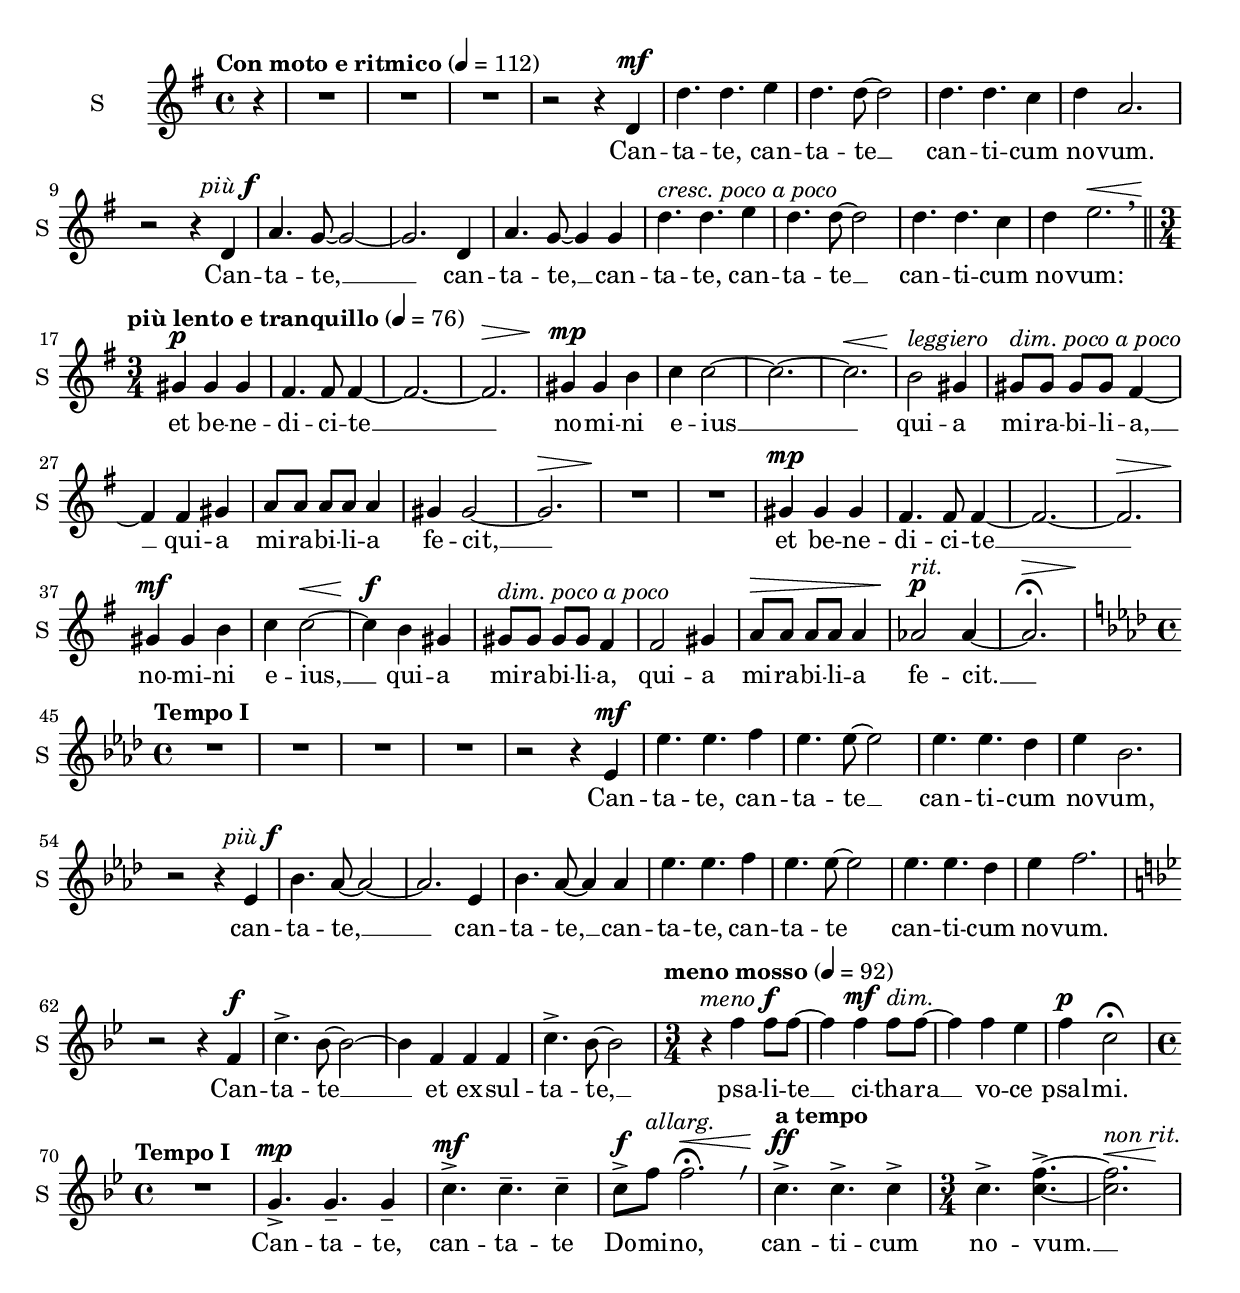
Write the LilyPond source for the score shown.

\version "2.16.1"

\include "./dzielenie-głosów.ily"
\include "./specjalna-dynamika.ily"
\version "2.16.1"

% -*- master: ./pomocnicze/sopran-solo.ly;

% Uwaga! z przyczyn technicznych przed skompilowaniem
% partii trzeba zapisać plik.

% Jeśli ten głos nie dzieli się na dolny i górny,
% wpisz całą partię tutaj a zmiennej "soprangorny"
% po prostu nie używaj.
% Jeśli głos się dzieli, wpisz tutaj DOLNĄ partię
% (łącznie z tym, co jest śpiewane unisono):

soprandolny = \relative f' {
  \key g \major
  \time 4/4
  \tempo "Con moto e ritmico" 4 = 112
  \partial 4
  \set Timing.beamExceptions = #'()
  r4 R1*3
  r2 r4 d4 \mf
  d'4. d4. e4 d4. d8~\melisma d2 \melismaEnd
  d4. d4. c4
  d4 a2.
  r2 r4 d,4\piuf
  a'4. g8~ g2~ g2. d4
  a'4. g8~ g4 g4
  d'4. ^\markup{\italic{cresc. poco a poco} }d4. e4
  d4. d8~ d2
  d4. d4. c4
  d4 e2. \< \breathe
  \break
  \bar "||"
  \tempo "più lento e tranquillo" 4=76
  \time 3/4
  gis,4 \p gis4 gis4
  fis4. fis8 fis4~
  fis2.~
  fis2. \>
  gis4 \mp gis4 \tweak Stem #'length #6 b4
  \tweak Stem #'length #6 c4
  \tweak Stem #'length #6 c2~
  \tweak Stem #'length #6 c2.~
  c2. \<
  b2\! ^\markup{\italic{leggiero} } gis4
  \set Timing.beamExceptions = #'()
  gis8 ^\markup{\italic{dim. poco a poco} } gis8 gis8 gis8 fis4~
  fis4 fis 4 gis4
  a8 a8 a8 a8 a4
  gis4 gis2~ gis2. \>
  R\! R
  gis4 \mp gis4 gis4
  fis4. fis8 fis4~
  fis2.~ fis2. \>
  gis4 \mf gis4 b4
  c4 c2~ \<
  c4 \f b4 gis4
  gis8 ^\markup{\italic{dim. poco a poco} } gis8 gis8 gis8 fis4
  fis2 gis4
  a8 \> a8 a8 a8 a4
  as2 ^\markup{\italic{rit.} } \p as4~
  as2. \fermata \>
  \break
  \key as \major
  \time 4/4
  \once \set Score.tempoHideNote = ##t
  \tempo "Tempo I" 4 = 112
  \set Timing.beamExceptions = #'()
  R1*4\!
  r2 r4 es4 \mf
  es'4. es4. f4
  es4. es8~ es2
  es4. es4. des4
  es4 bes2.
  r2 r4 es,4 \piuf
  bes'4. as8~ as2~
  as2. es4
  bes'4. as8~ as4 as4
  es'4. es4. f4
  es4. es8~ es2
  es4. es4. des4
  es4 f2.
  \key bes \major
  r2 r4 f,4 \f
  c'4. -> bes8~ bes2~
  bes4 f4 f4 f4
  c'4. -> bes8~ bes2
  \time 3/4
  \tempo "meno mosso" 4=92
  r4 f'4 \menof f8 f8~
  f4 f4 \mf f8 ^\markup{\italic{dim.} } f8~
  f4 f4 es4
  f4 \p c2\fermata
  \break
  \time 4/4
  \tempo "Tempo I"
  R1
  g4. ->\mp g4. -- g4 --
  c4.-> \mf c4. -- c4 --
  \override BreathingSign #'text = \markup { \musicglyph #"scripts.rvarcomma" }
  c8 -> \f f8 ^\markup \italic allarg. f2. \fermata \< \breathe
  \tempo "a tempo"
  c4. \ff -> c4. -> c4 ->
  \time 3/4
  c4. -> <c f>4. ~ ->
  << <c f>2.^\markup{\italic{non rit.} } {s4\< s s\!}>>
}


% Jeśli głos się dzieli, tutaj wpisz GÓRNĄ partię
% (łącznie z tym, co jest śpiewane unisono).
% Zapewne będzie Ci wygodnie skopiować wspólne
% fragmenty z tego, co jest już wpisane powyżej.
% Żeby odpowiednio połączyć obie partie, użyj
% \unisono { } , \rownyRytm { } i \podzial { }
% na odpowiednich fragmentach tej partii.

soprangorny = \relative f' {
}


soprantekst = \lyricmode {
  % Tu wpisz libretto. Będzie ono przyczepione do partii
  % dolnego głosu (jeśli jest podział).

  Can -- ta -- te, can -- ta -- te __
  can -- ti -- cum no -- vum.
  Can -- ta -- te, __ can -- ta -- te, __ can -- ta -- te,
  can -- ta -- te __ can -- ti -- cum no -- vum:
  et be -- ne -- di -- ci -- te __
  no -- mi -- ni e -- ius __
  qui -- a mi -- ra -- bi -- li -- a, __
  qui -- a mi -- ra -- bi -- li -- a
  fe -- cit, __
  et be -- ne -- di -- ci -- te __
  no -- mi -- ni e -- ius, __
  qui -- a mi -- ra -- bi -- li -- a,
  qui -- a mi -- ra -- bi -- li -- a fe -- cit. __
  Can -- ta -- te, can -- ta -- te __
  can -- ti -- cum no -- vum,
  can -- ta -- te, __
  can -- ta -- te, __ can -- ta -- te, can -- ta -- te
  can -- ti -- cum no -- vum.
  Can -- ta -- te __ et ex -- sul -- ta -- te, __
  psa -- li -- te __ ci -- tha -- ra __ vo -- ce psal -- mi.
  Can -- ta -- te, can -- ta -- te Do -- mi -- no,
  can -- ti -- cum no -- vum. __
}

sopran =  <<
  \soprandolny
  \soprangorny
>>


\new Staff {
  \set Staff.instrumentName = "S "
  \set Staff.shortInstrumentName = "S "
  \dynamicUp
  \tupletUp
  \clef G

  \sopran
}
\addlyrics \soprantekst
